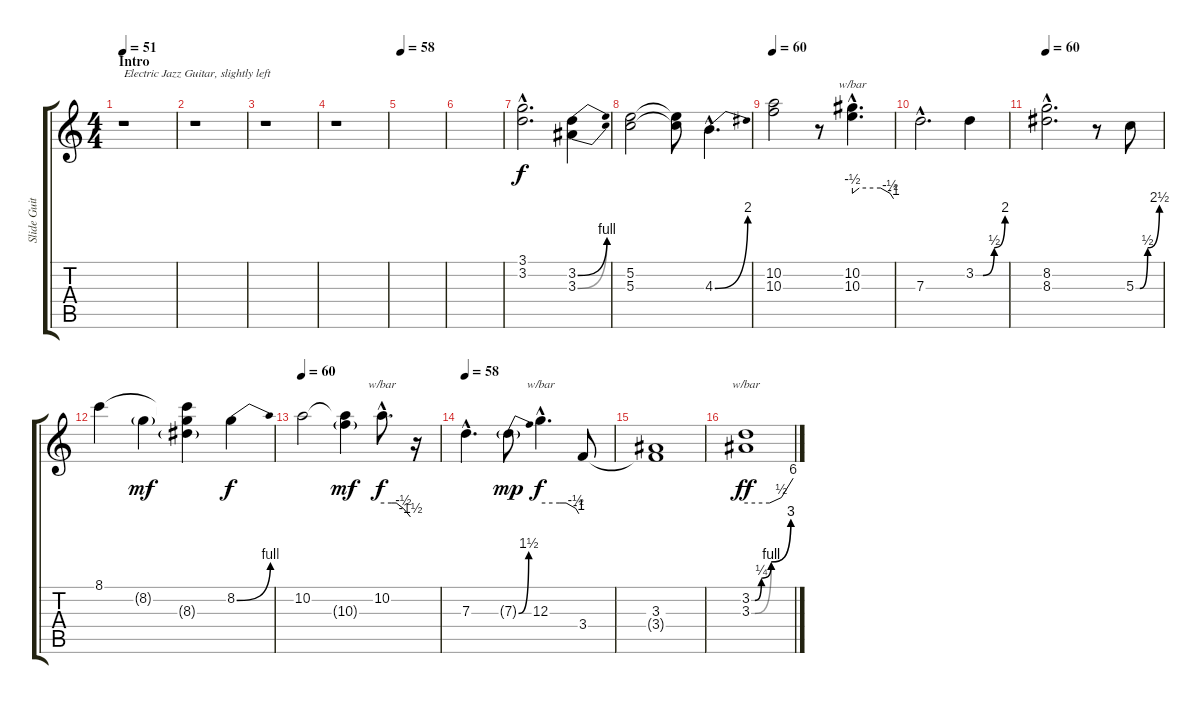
\track ("Slide Guitar R (Gilmour)" "Slide Guit") {instrument electricguitarjazz}
\staff {score tabs}
\tuning (E4 B3 G3 D3 A2 E2) {hide}
\ts (4 4)
\section ("" "Intro")
\tempo 51
\tempo 57
\tempo 51
\clef g2
\ks c
r.1{txt "Electric Jazz Guitar, slightly left" dy f volume 11 balance 4 instrument electricguitarjazz} |
r.1 |
r.1 |
r.1 |
\tempo 58
|
|
(3.1{hac} 3.2{hac}).2{d} (3.2{be (bend 0 0 60 4)} 3.3{be (bend 0 0 60 4)}).4 |
(5.2 5.3).2 (5.2{t} 5.3{t}).8 4.3{be (bend 0 0 60 8) hac}.4{d} |
\tempo 60
(10.2 10.3).2 r.8 (10.2{hac} 10.3{hac}).4{d tbe (custom default 0 -2 10 0 41 0 55 -2 60 -4)} |
7.3{hac}.2{d} 3.2{be (custom 0 0 15 0 38 2 60 8)}.4 |
\tempo 60
(8.2{hac} 8.3{hac}).2{d} r.8 5.3{be (custom 0 0 10 0 30 2 60 10)}.8 |
8.1.4 8.2{g}.4{dy mf} (8.1{t} 8.2{t} 8.3{g}).4 8.2{be (bend 0 0 60 4)}.4{dy f} |
\tempo 60
10.2.2 (10.2{t} 10.3{g}).4{dy mf} 10.2{hac}.8{d tbe (custom default 0 0 20 0 30 0 45 -2 60 -6) dy f} r.16 |
\tempo 58
7.3{hac}.4{d} 7.3{be (bend 0 0 60 6) g}.8{dy mp} 12.3{hac}.4{d tbe (custom default 0 0 30 0 40 0 55 -2 60 -4) dy f} 3.4.8 |
(3.3 3.4{t}).1 |
(3.2{be (custom 0 0 5 0 15 1 30 4 60 12)} 3.3{be (custom 0 0 5 0 30 4 60 12)}).1{tbe (custom default 0 0 30 0 45 2 60 24) dy ff volume 0}
